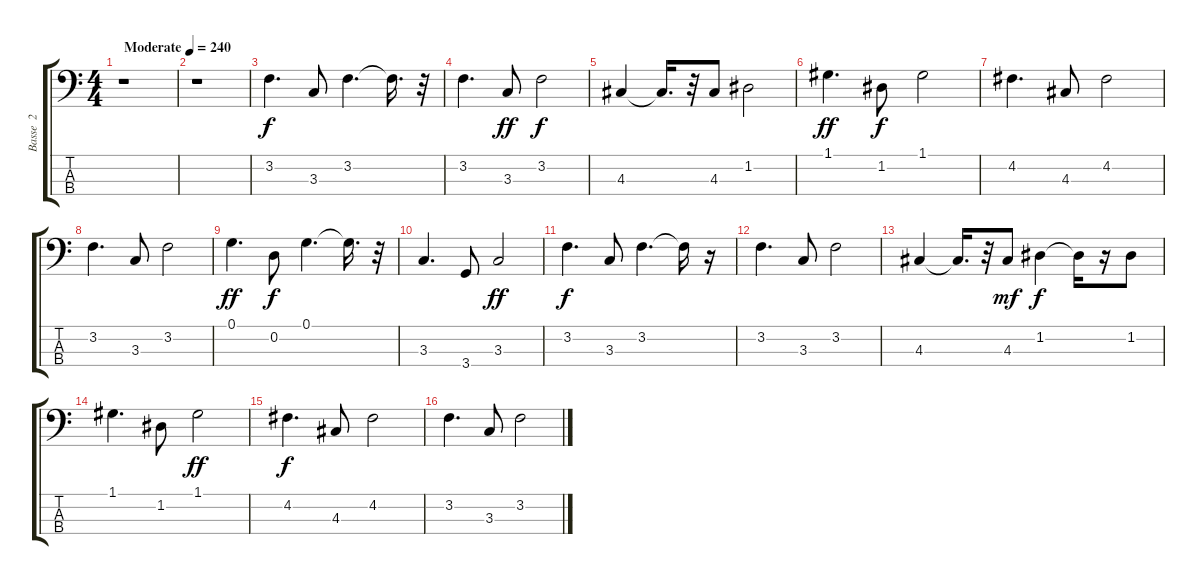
\track ("Basse  2" "Basse  2") {instrument acousticbass}
\staff {score tabs}
\tuning (G2 D2 A1 E1) {hide}
\ts (4 4)
\tempo (240 "Moderate")
\clef f4
\ks c
r.1{dy f instrument acousticbass} |
r.1 |
3.2.4{d} 3.3.8 3.2.4{d} 3.2{t}.16{d} r.32 |
3.2.4{d} 3.3.8{dy ff} 3.2.2{dy f} |
4.3.4 4.3{t}.16{d} r.32 4.3.8 1.2.2 |
1.1.4{d dy ff} 1.2.8{dy f} 1.1.2 |
4.2.4{d} 4.3.8 4.2.2 |
3.2.4{d} 3.3.8 3.2.2 |
0.1.4{d dy ff} 0.2.8{dy f} 0.1.4{d} 0.1{t}.16{d} r.32 |
3.3.4{d} 3.4.8 3.3.2{dy ff} |
3.2.4{d dy f} 3.3.8 3.2.4{d} 3.2{t}.16 r.16 |
3.2.4{d} 3.3.8 3.2.2 |
4.3.4 4.3{t}.16{d} r.32 4.3.8{dy mf} 1.2.4{dy f} 1.2{t}.16 r.16 1.2.8 |
1.1.4{d} 1.2.8 1.1.2{dy ff} |
4.2.4{d dy f} 4.3.8 4.2.2 |
3.2.4{d} 3.3.8 3.2.2
